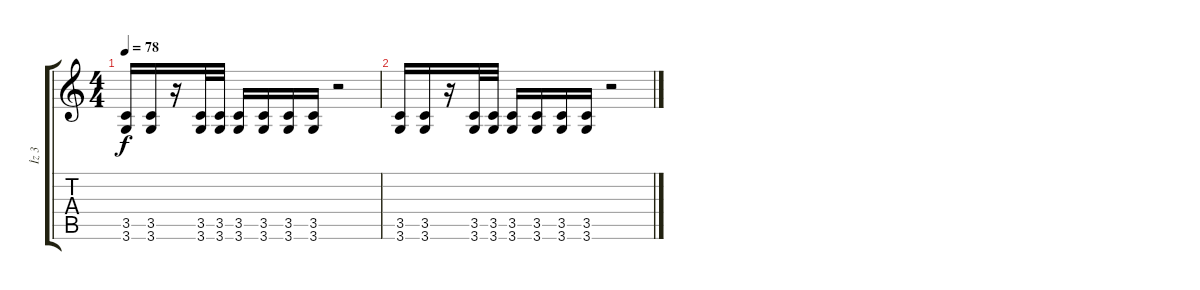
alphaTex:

\track ("İz 3" "İz 3") {instrument distortionguitar}
\staff {score tabs}
\tuning (E4 B3 G3 D3 A2 E2) {hide}
\ts (4 4)
\tempo 78
\clef g2
\ks c
(3.5 3.6).16{dy f} (3.5 3.6).16 r.16 (3.5 3.6).32 (3.5 3.6).32 (3.5 3.6).16 (3.5 3.6).16 (3.5 3.6).16 (3.5 3.6).16 r.2 |
(3.5 3.6).16 (3.5 3.6).16 r.16 (3.5 3.6).32 (3.5 3.6).32 (3.5 3.6).16 (3.5 3.6).16 (3.5 3.6).16 (3.5 3.6).16 r.2
